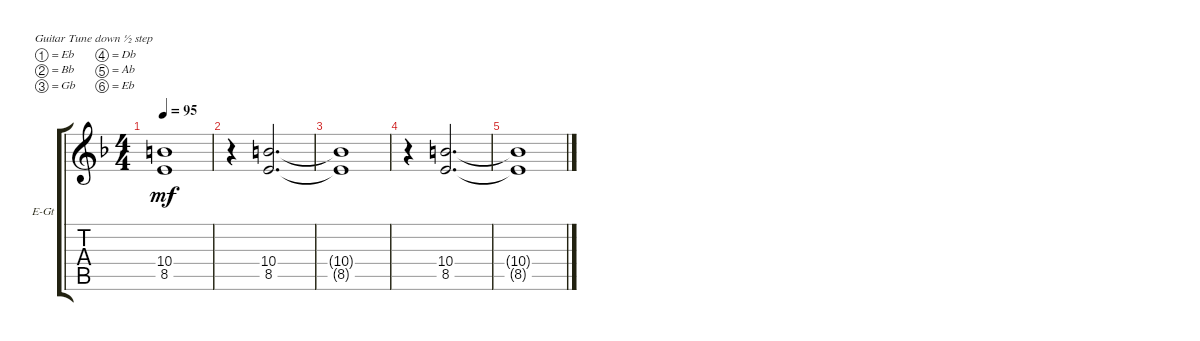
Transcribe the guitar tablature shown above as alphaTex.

\defaultSystemsLayout 4
\bracketExtendMode groupsimilarinstruments
\firstSystemTrackNameOrientation horizontal
\otherSystemsTrackNameOrientation horizontal
\track ("Electric GuitarONE" "E-Gt") {solo instrument distortionguitar}
\staff {score tabs}
\tuning (Eb4 Bb3 Gb3 Db3 Ab2 Eb2)
\ts (4 4)
\tempo 95
\clef g2
\ks f
(8.5{t} 10.4{t}).1{dy mf} |
r.4 (8.5 10.4).2{d} |
(8.5{t} 10.4{t}).1 |
r.4 (8.5 10.4).2{d} |
(8.5{t} 10.4{t}).1
